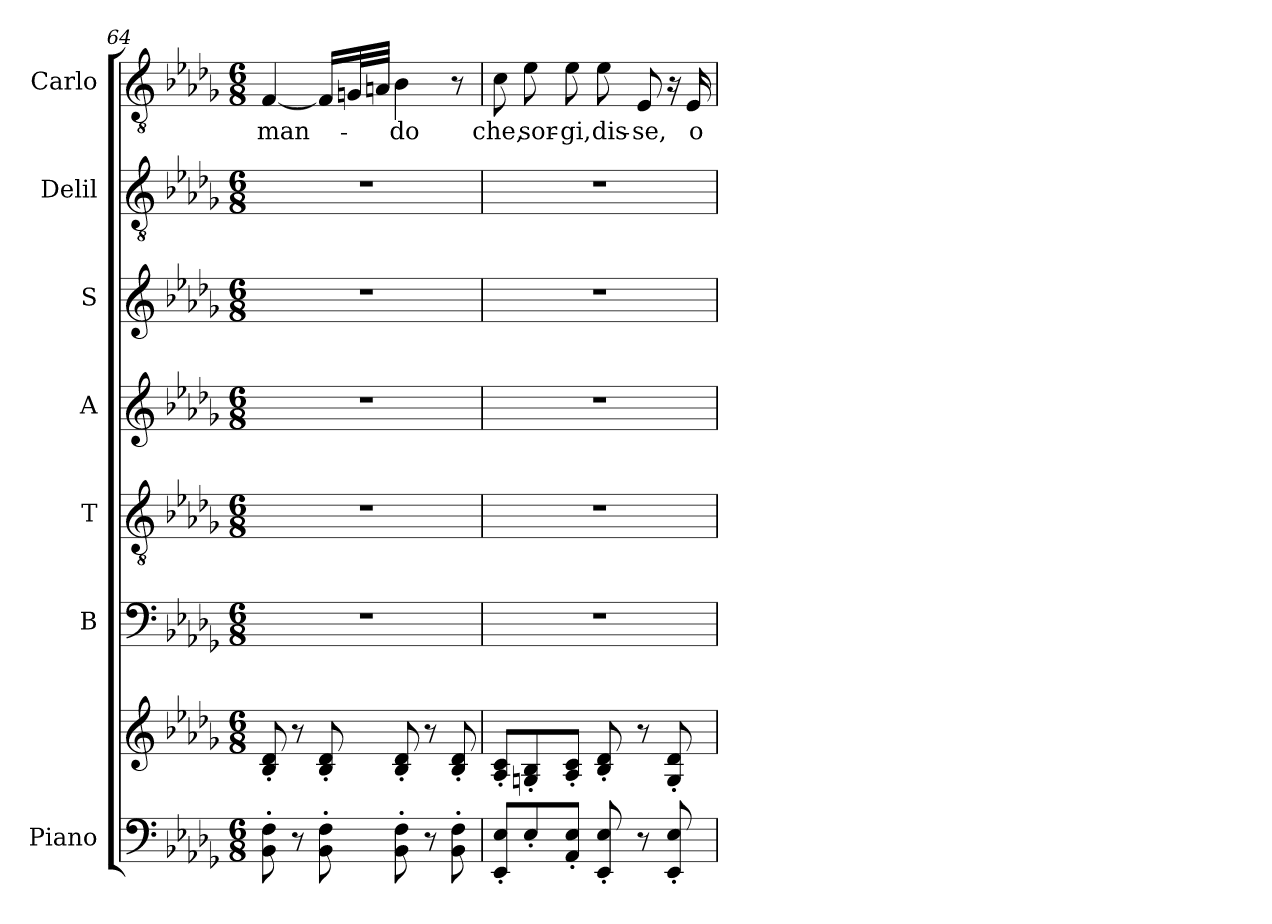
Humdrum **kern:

**kern	**kern	**kern	**kern	**kern	**kern	**kern	**kern	**text
*part7	*part7	*part6	*part5	*part4	*part3	*part2	*part1	*part1
*staff8	*staff7	*staff6	*staff5	*staff4	*staff3	*staff2	*staff1	*staff1
*I"Piano	*	*I"B	*I"T	*I"A	*I"S	*I"Delil	*I"Carlo	*
*I'Pno	*	*I'B	*I'T	*I'A	*I'S	*	*	*
*clefF4	*clefG2	*clefF4	*clefGv2	*clefG2	*clefG2	*clefGv2	*clefGv2	*
*k[b-e-a-d-g-]	*k[b-e-a-d-g-]	*k[b-e-a-d-g-]	*k[b-e-a-d-g-]	*k[b-e-a-d-g-]	*k[b-e-a-d-g-]	*k[b-e-a-d-g-]	*k[b-e-a-d-g-]	*
*M6/8	*M6/8	*M6/8	*M6/8	*M6/8	*M6/8	*M6/8	*M6/8	*
=64	=64	=64	=64	=64	=64	=64	=64	=64
8BB-\' 8F\'	8B-/' 8d-/'	2.r	2.r	2.r	2.r	2.r	[4F/	-man-
8r	8r	.	.	.	.	.	.	.
8BB-\' 8F\'	8B-/' 8d-/'	.	.	.	.	.	16F/LL]	.
.	.	.	.	.	.	.	32Gn/L	.
.	.	.	.	.	.	.	32An/JJJ	.
8BB-\' 8F\'	8B-/' 8d-/'	.	.	.	.	.	4B-\	-do
8r	8r	.	.	.	.	.	.	.
8BB-\' 8F\'	8B-/' 8d-/'	.	.	.	.	.	8r	.
!!LO:PB:g=z
=65	=65	=65	=65	=65	=65	=65	=65	=65
8EE-/' 8E-/'L	8A-/' 8c/'L	2.r	2.r	2.r	2.r	2.r	8c\	che,
8E-'/	8Gn/' 8B-/'	.	.	.	.	.	8e-\	sor-
8AA-/' 8E-/'J	8A-/' 8c/'J	.	.	.	.	.	8e-\	-gi,
8EE-/' 8E-/'	8B-/' 8d-/'	.	.	.	.	.	8e-\	dis-
8r	8r	.	.	.	.	.	8E-/	-se,
8EE-/' 8E-/'	8G/' 8d-/'	.	.	.	.	.	16r	.
.	.	.	.	.	.	.	16E-/	o
=	=	=	=	=	=	=	=	=
*-	*-	*-	*-	*-	*-	*-	*-	*-
